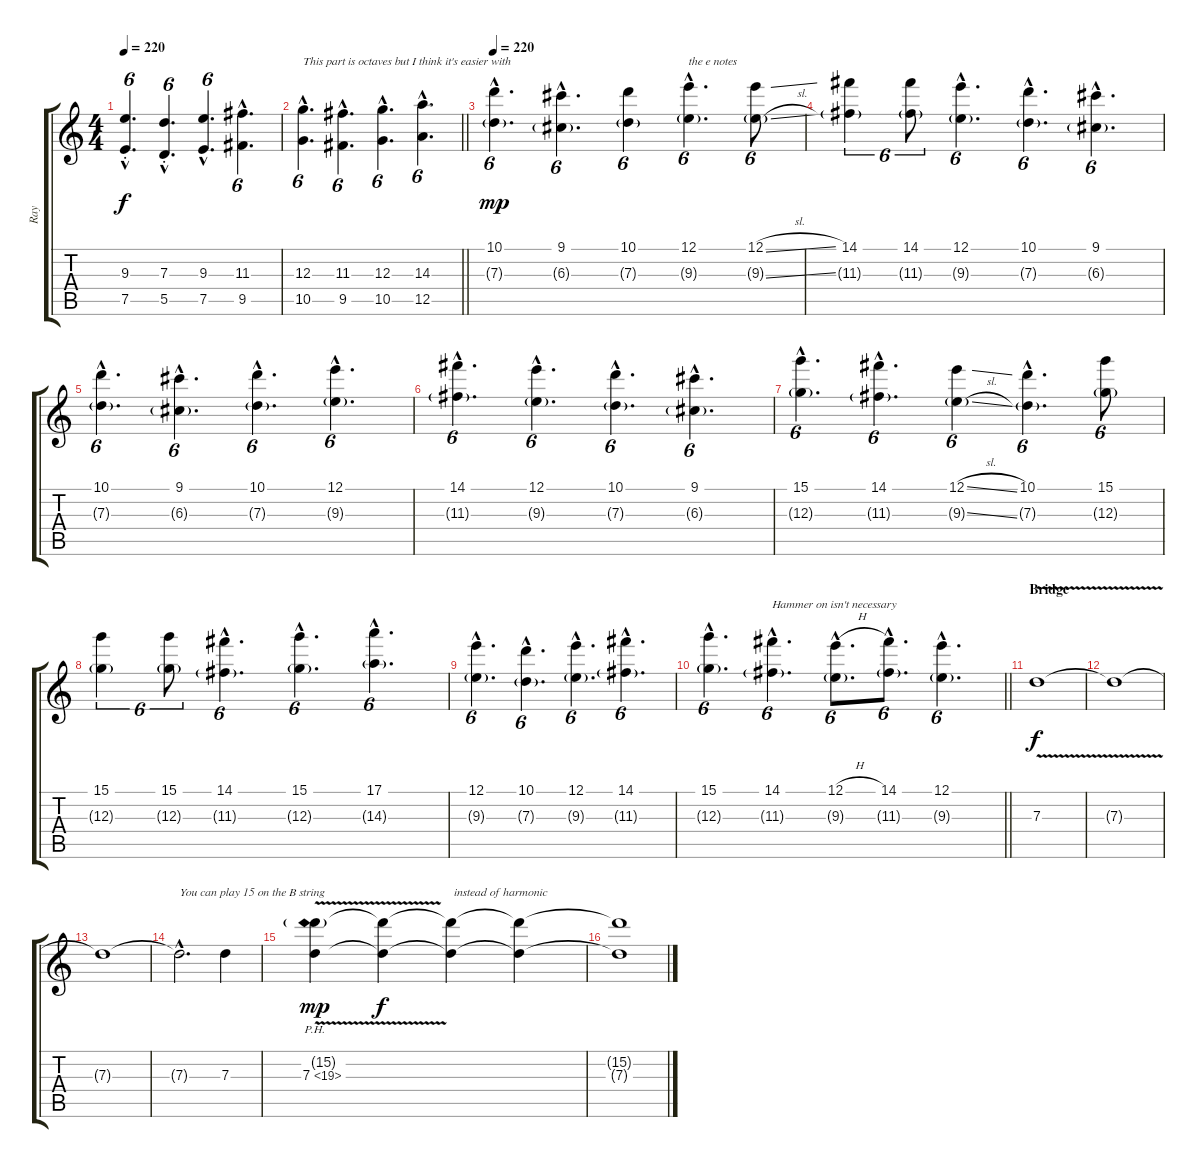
\track ("Ray" "Ray") {instrument distortionguitar}
\staff {score tabs}
\tuning (E4 B3 G3 D3 A2 E2) {hide}
\ts (4 4)
\tempo 220
\clef g2
\ks c
(9.3{hac st} 7.5{hac st}).4{d tu (6 4) dy f} (7.3{hac st} 5.5{hac st}).4{d tu (6 4)} (9.3{hac} 7.5{hac}).4{d tu (6 4)} (11.3{hac} 9.5{hac}).4{d tu (6 4)} |
\barLineRight lightlight
(12.3{hac} 10.5{hac}).4{d tu (6 4) txt "This part is octaves but I think it's easier with"} (11.3{hac} 9.5{hac}).4{d tu (6 4)} (12.3{hac} 10.5{hac}).4{d tu (6 4)} (14.3{hac} 12.5{hac}).4{d tu (6 4)} |
\tempo 220
(10.1{hac} 7.3{g hac}).4{d tu (6 4) dy mp} (9.1{hac} 6.3{g hac}).4{d tu (6 4)} (10.1 7.3{g}).4{tu (6 4)} (12.1{hac} 9.3{g hac}).4{d tu (6 4) txt "the e notes"} (12.1{sl} 9.3{sl g}).8{tu (6 4)} |
(14.1 11.3{g}).4{tu (6 4)} (14.1 11.3{g}).8{tu (6 4)} (12.1{hac} 9.3{g hac}).4{d tu (6 4)} (10.1{hac} 7.3{g hac}).4{d tu (6 4)} (9.1{hac} 6.3{g hac}).4{d tu (6 4)} |
(10.1{hac} 7.3{g hac}).4{d tu (6 4)} (9.1{hac} 6.3{g hac}).4{d tu (6 4)} (10.1{hac} 7.3{g hac}).4{d tu (6 4)} (12.1{hac} 9.3{g hac}).4{d tu (6 4)} |
(14.1{hac} 11.3{g hac}).4{d tu (6 4)} (12.1{hac} 9.3{g hac}).4{d tu (6 4)} (10.1{hac} 7.3{g hac}).4{d tu (6 4)} (9.1{hac} 6.3{g hac}).4{d tu (6 4)} |
(15.1{hac} 12.3{g hac}).4{d tu (6 4)} (14.1{hac} 11.3{g hac}).4{d tu (6 4)} (12.1{sl} 9.3{sl g}).4{tu (6 4)} (10.1{hac} 7.3{g hac}).4{d tu (6 4)} (15.1 12.3{g}).8{tu (6 4)} |
(15.1 12.3{g}).4{tu (6 4)} (15.1 12.3{g}).8{tu (6 4)} (14.1{hac} 11.3{g hac}).4{d tu (6 4)} (15.1{hac} 12.3{g hac}).4{d tu (6 4)} (17.1{hac} 14.3{g hac}).4{d tu (6 4)} |
(12.1{hac} 9.3{g hac}).4{d tu (6 4)} (10.1{hac} 7.3{g hac}).4{d tu (6 4)} (12.1{hac} 9.3{g hac}).4{d tu (6 4)} (14.1{hac} 11.3{g hac}).4{d tu (6 4)} |
\barLineRight lightlight
(15.1{hac} 12.3{g hac}).4{d tu (6 4)} (14.1{hac} 11.3{g hac}).4{d tu (6 4) txt "Hammer on isn't necessary"} (12.1{h hac} 9.3{g hac}).8{d tu (6 4)} (14.1{hac} 11.3{g hac}).8{d tu (6 4)} (12.1{hac} 9.3{g hac}).4{d tu (6 4)} |
\section ("" "Bridge")
7.3{v}.1{dy f} |
7.3{t}.1 |
7.3{t}.1 |
7.3{hac t}.2{d txt "You can play 15 on the B string"} 7.3.4 |
(15.2{g} 7.3{ph 12 v}).4{dy mp} (15.2{t} 7.3{t}).4{dy f} (15.2{t} 7.3{t}).4{txt " instead of harmonic"} (15.2{t} 7.3{t}).4 |
(15.2{t} 7.3{t}).1
